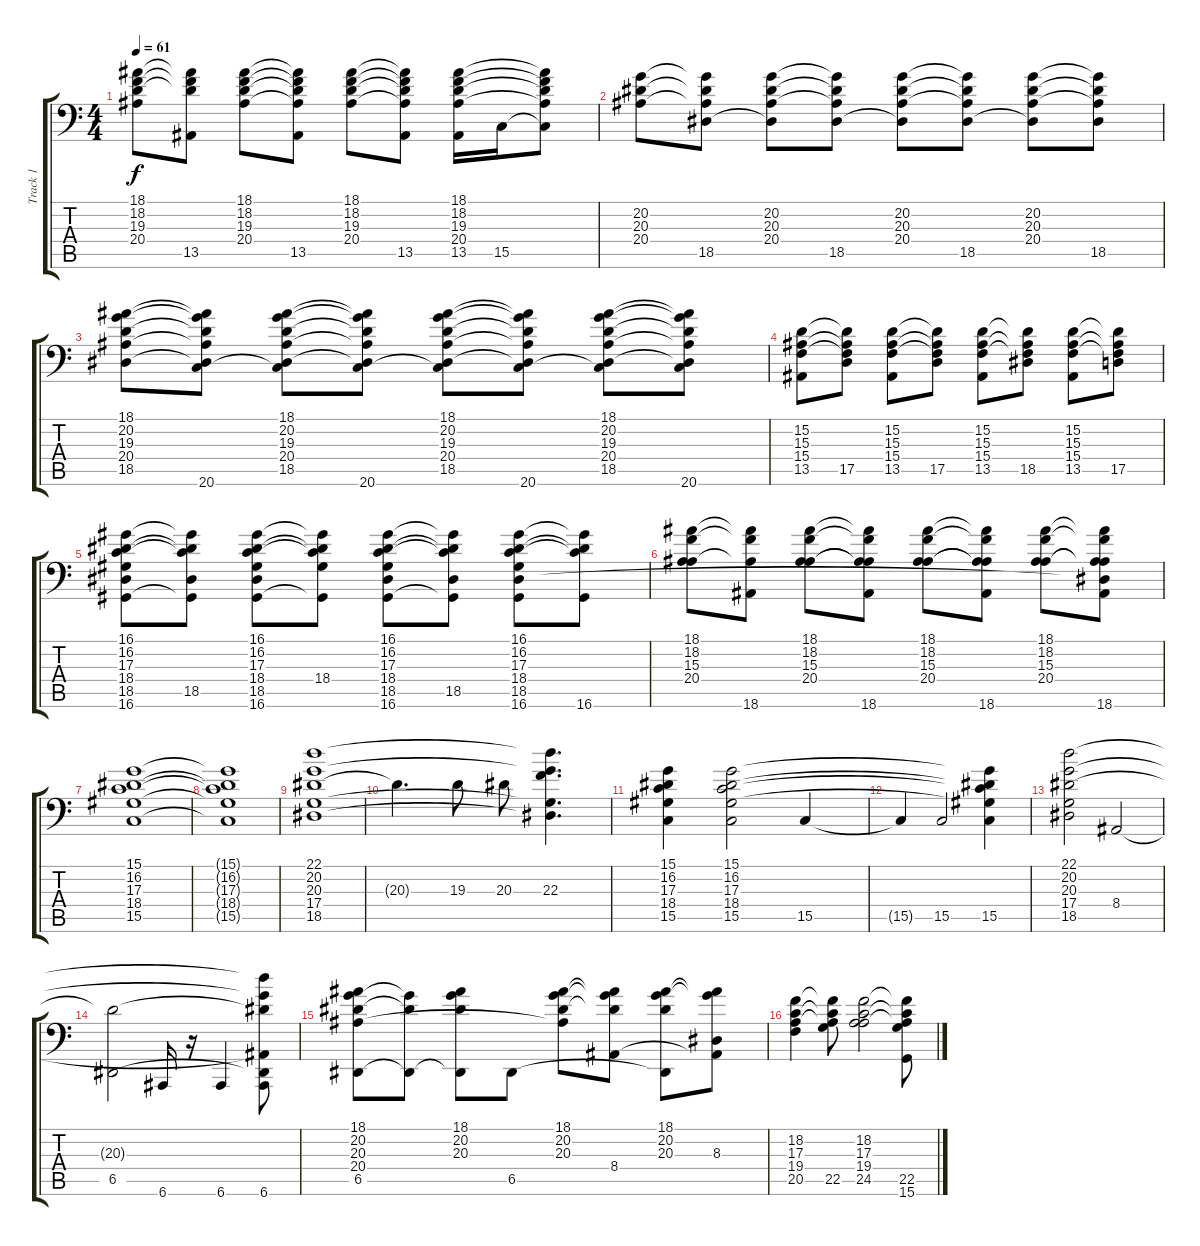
\track ("Track 1" "Track 1") {instrument acousticgrandpiano}
\staff {score tabs}
\tuning (E3 B2 G2 D2 A1 E1) {hide}
\ts (4 4)
\tempo 61
\clef f4
\ks c
(18.1 18.2 19.3 20.4).8{dy f} (18.1{t} 18.2{t} 19.3{t} 13.5).8 (18.1 18.2 19.3 20.4).8 (18.1{t} 18.2{t} 19.3{t} 20.4{t} 13.5).8 (18.1 18.2 19.3 20.4).8 (18.1{t} 18.2{t} 19.3{t} 20.4{t} 13.5).8 (18.1 18.2 19.3 20.4 13.5).16 15.5.16 (18.1{t} 18.2{t} 19.3{t} 20.4{t} 15.5{t}).8 |
(20.2 20.3 20.4).8 (20.2{t} 20.3{t} 20.4{t} 18.5).8 (20.2 20.3 20.4 18.5{t}).8 (20.2{t} 20.3{t} 20.4{t} 18.5).8 (20.2 20.3 20.4 18.5{t}).8 (20.2{t} 20.3{t} 20.4{t} 18.5).8 (20.2 20.3 20.4 18.5{t}).8 (20.2{t} 20.3{t} 20.4{t} 18.5).8 |
(18.1 20.2 19.3 20.4 18.5).8 (18.1{t} 20.2{t} 19.3{t} 20.4{t} 18.5{t} 20.6).8 (18.1 20.2 19.3 20.4 18.5 20.6{t}).8 (18.1{t} 20.2{t} 19.3{t} 20.4{t} 18.5{t} 20.6).8 (18.1 20.2 19.3 20.4 18.5 20.6{t}).8 (18.1{t} 20.2{t} 19.3{t} 20.4{t} 18.5{t} 20.6).8 (18.1 20.2 19.3 20.4 18.5 20.6{t}).8 (18.1{t} 20.2{t} 19.3{t} 20.4{t} 18.5{t} 20.6).8 |
(15.2 15.3 15.4 13.5).8 (15.2{t} 15.3{t} 15.4{t} 17.5).8 (15.2 15.3 15.4 13.5).8 (15.2{t} 15.3{t} 15.4{t} 17.5).8 (15.2 15.3 15.4 13.5).8 (15.2{t} 15.3{t} 15.4{t} 18.5).8 (15.2 15.3 15.4 13.5).8 (15.2{t} 15.3{t} 15.4{t} 17.5).8 |
(16.1 16.2 17.3 18.4 18.5 16.6).8 (16.1{t} 16.2{t} 17.3{t} 18.5 16.6{t}).8 (16.1 16.2 17.3 18.4 18.5 16.6).8 (16.1{t} 16.2{t} 17.3{t} 18.4 16.6{t}).8 (16.1 16.2 17.3 18.4 18.5 16.6).8 (16.1{t} 16.2{t} 17.3{t} 18.5 16.6{t}).8 (16.1 16.2 17.3 18.4 18.5 16.6).8 (16.1{t} 16.2{t} 17.3{t} 16.6).8 |
(18.1 18.2 15.3 20.4).8 (18.1{t} 18.2{t} 15.3{t} 18.6).8 (18.1 18.2 15.3 20.4).8 (18.1{t} 18.2{t} 15.3{t} 20.4{t} 18.6).8 (18.1 18.2 15.3 20.4).8 (18.1{t} 18.2{t} 15.3{t} 20.4{t} 18.6).8 (18.1 18.2 15.3 20.4).8 (18.1{t} 18.2{t} 15.3{t} 20.4{t} 18.5{t} 18.6).8 |
(15.1 16.2 17.3 18.4 15.5).1 |
(15.1{t} 16.2{t} 17.3{t} 18.4{t} 15.5{t}).1 |
(22.1 20.2 20.3 17.4 18.5).1 |
20.3{t}.4{d} 19.3.8 20.3.8 (22.1{t} 20.2{t} 22.3 17.4{t} 18.5{t}).4{d} |
(15.1 16.2 17.3 18.4 15.5).4 (15.1 16.2 17.3 18.4 15.5).2 15.5.4 |
15.5{t}.4 15.5.2 (15.1{t} 16.2{t} 17.3{t} 18.4{t} 15.5).4 |
(22.1 20.2 20.3 17.4 18.5).2 8.4.2 |
(20.3{t} 6.5).2 6.6.16 r.16 6.6.4 (22.1{t} 20.2{t} 20.3{t} 8.4{t} 6.5{t} 6.6).8 |
(18.1 20.2 20.3 20.4 6.5).8 (20.2{t} 20.3{t} 6.5{t}).8 (18.1 20.2 20.3 6.5{t}).8 6.5.8 (18.1 20.2 20.3 20.4{t}).8 (18.1{t} 20.2{t} 20.3{t} 8.4).8 (18.1 20.2 20.3 6.5{t}).8 (18.1{t} 20.2{t} 8.3 8.4{t}).8 |
(18.2 17.3 19.4 20.5).4 (18.2{t} 17.3{t} 19.4{t} 22.5).8 (18.2 17.3 19.4 24.5).2 (18.2{t} 17.3{t} 19.4{t} 22.5 15.6).8
